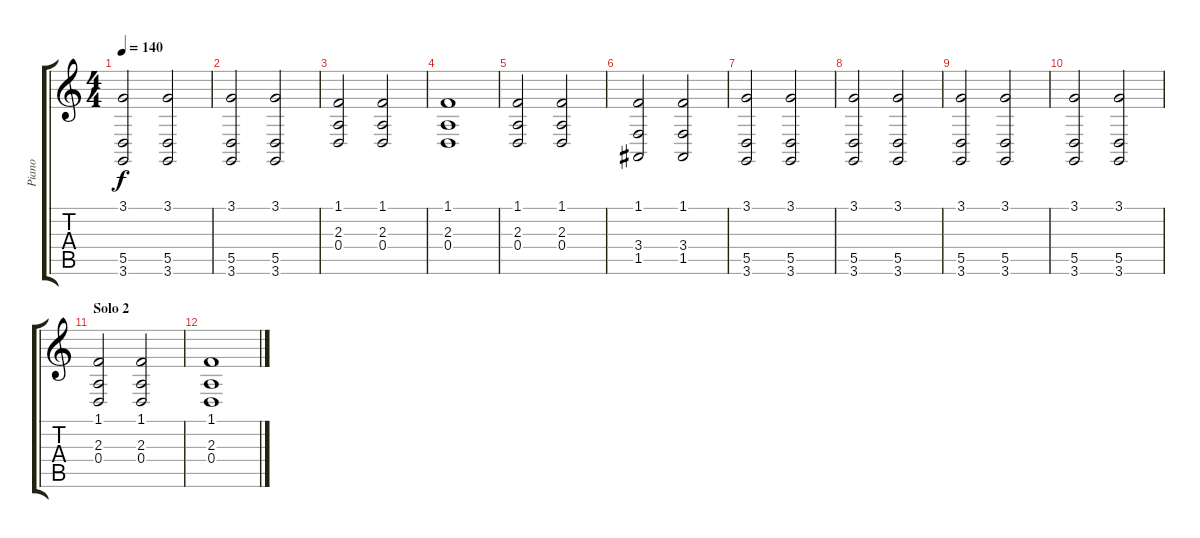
\track ("Piano" "Piano") {instrument acousticgrandpiano}
\staff {score tabs}
\tuning (E4 B3 G3 D3 A2 E2) {hide}
\ts (4 4)
\tempo 140
\clef g2
\ks c
(3.1 5.5 3.6).2{dy f} (3.1 5.5 3.6).2 |
(3.1 5.5 3.6).2 (3.1 5.5 3.6).2 |
(1.1 2.3 0.4).2 (1.1 2.3 0.4).2 |
(1.1 2.3 0.4).1 |
(1.1 2.3 0.4).2 (1.1 2.3 0.4).2 |
(1.1 3.4 1.5).2 (1.1 3.4 1.5).2 |
(3.1 5.5 3.6).2 (3.1 5.5 3.6).2 |
(3.1 5.5 3.6).2 (3.1 5.5 3.6).2 |
(3.1 5.5 3.6).2 (3.1 5.5 3.6).2 |
(3.1 5.5 3.6).2 (3.1 5.5 3.6).2 |
\section ("" "Solo 2")
(1.1 2.3 0.4).2 (1.1 2.3 0.4).2 |
(1.1 2.3 0.4).1
